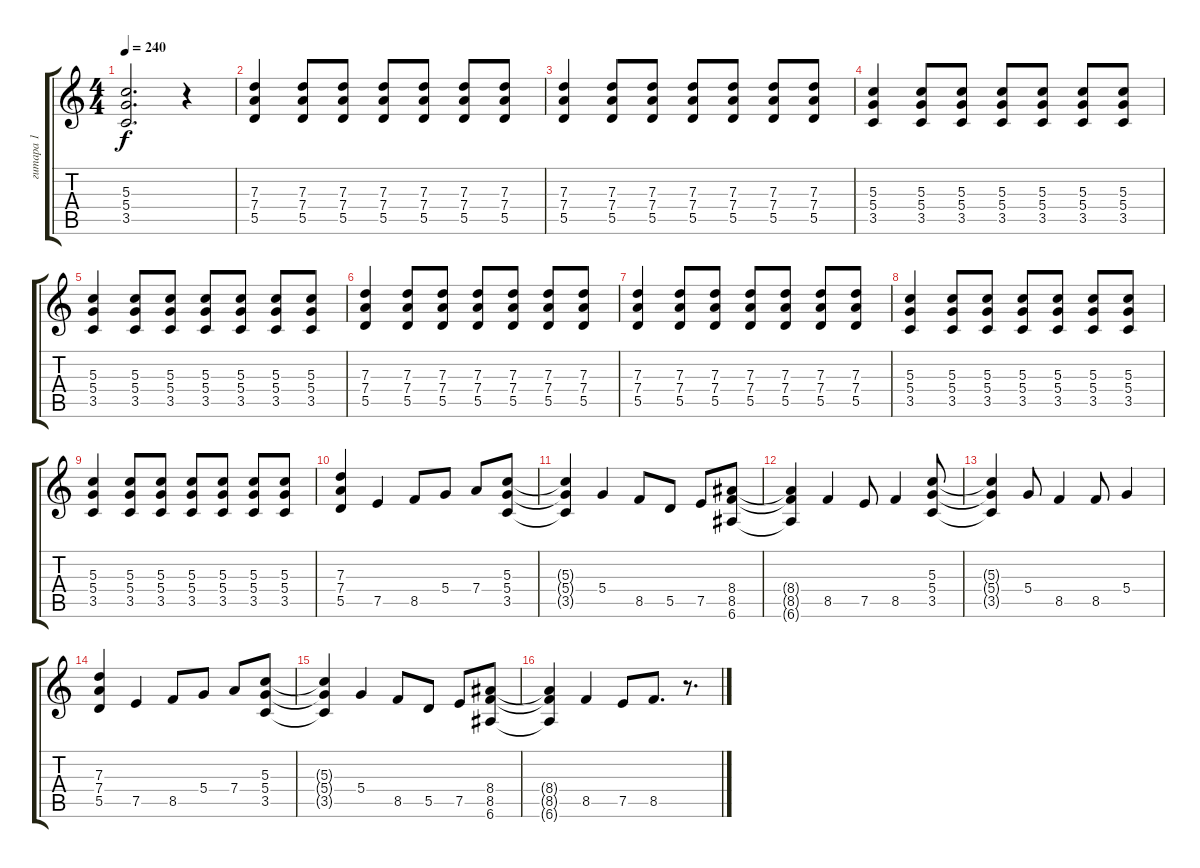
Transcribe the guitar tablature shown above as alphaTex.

\track ("гитара 1" "гитара 1") {instrument overdrivenguitar}
\staff {score tabs}
\tuning (E4 B3 G3 D3 A2 E2) {hide}
\ts (4 4)
\tempo 240
\clef g2
\ks c
(5.3 5.4 3.5).2{d dy f} r.4 |
(7.3 7.4 5.5).4 (7.3 7.4 5.5).8 (7.3 7.4 5.5).8 (7.3 7.4 5.5).8 (7.3 7.4 5.5).8 (7.3 7.4 5.5).8 (7.3 7.4 5.5).8 |
(7.3 7.4 5.5).4 (7.3 7.4 5.5).8 (7.3 7.4 5.5).8 (7.3 7.4 5.5).8 (7.3 7.4 5.5).8 (7.3 7.4 5.5).8 (7.3 7.4 5.5).8 |
(5.3 5.4 3.5).4 (5.3 5.4 3.5).8 (5.3 5.4 3.5).8 (5.3 5.4 3.5).8 (5.3 5.4 3.5).8 (5.3 5.4 3.5).8 (5.3 5.4 3.5).8 |
(5.3 5.4 3.5).4 (5.3 5.4 3.5).8 (5.3 5.4 3.5).8 (5.3 5.4 3.5).8 (5.3 5.4 3.5).8 (5.3 5.4 3.5).8 (5.3 5.4 3.5).8 |
(7.3 7.4 5.5).4 (7.3 7.4 5.5).8 (7.3 7.4 5.5).8 (7.3 7.4 5.5).8 (7.3 7.4 5.5).8 (7.3 7.4 5.5).8 (7.3 7.4 5.5).8 |
(7.3 7.4 5.5).4 (7.3 7.4 5.5).8 (7.3 7.4 5.5).8 (7.3 7.4 5.5).8 (7.3 7.4 5.5).8 (7.3 7.4 5.5).8 (7.3 7.4 5.5).8 |
(5.3 5.4 3.5).4 (5.3 5.4 3.5).8 (5.3 5.4 3.5).8 (5.3 5.4 3.5).8 (5.3 5.4 3.5).8 (5.3 5.4 3.5).8 (5.3 5.4 3.5).8 |
(5.3 5.4 3.5).4 (5.3 5.4 3.5).8 (5.3 5.4 3.5).8 (5.3 5.4 3.5).8 (5.3 5.4 3.5).8 (5.3 5.4 3.5).8 (5.3 5.4 3.5).8 |
(7.3 7.4 5.5).4 7.5.4 8.5.8 5.4.8 7.4.8 (5.3 5.4 3.5).8 |
(5.3{t} 5.4{t} 3.5{t}).4 5.4.4 8.5.8 5.5.8 7.5.8 (8.4 8.5 6.6).8 |
(8.4{t} 8.5{t} 6.6{t}).4 8.5.4 7.5.8 8.5.4 (5.3 5.4 3.5).8 |
(5.3{t} 5.4{t} 3.5{t}).4 5.4.8 8.5.4 8.5.8 5.4.4 |
(7.3 7.4 5.5).4 7.5.4 8.5.8 5.4.8 7.4.8 (5.3 5.4 3.5).8 |
(5.3{t} 5.4{t} 3.5{t}).4 5.4.4 8.5.8 5.5.8 7.5.8 (8.4 8.5 6.6).8 |
(8.4{t} 8.5{t} 6.6{t}).4 8.5.4 7.5.8 8.5.8{d} r.8{d}
